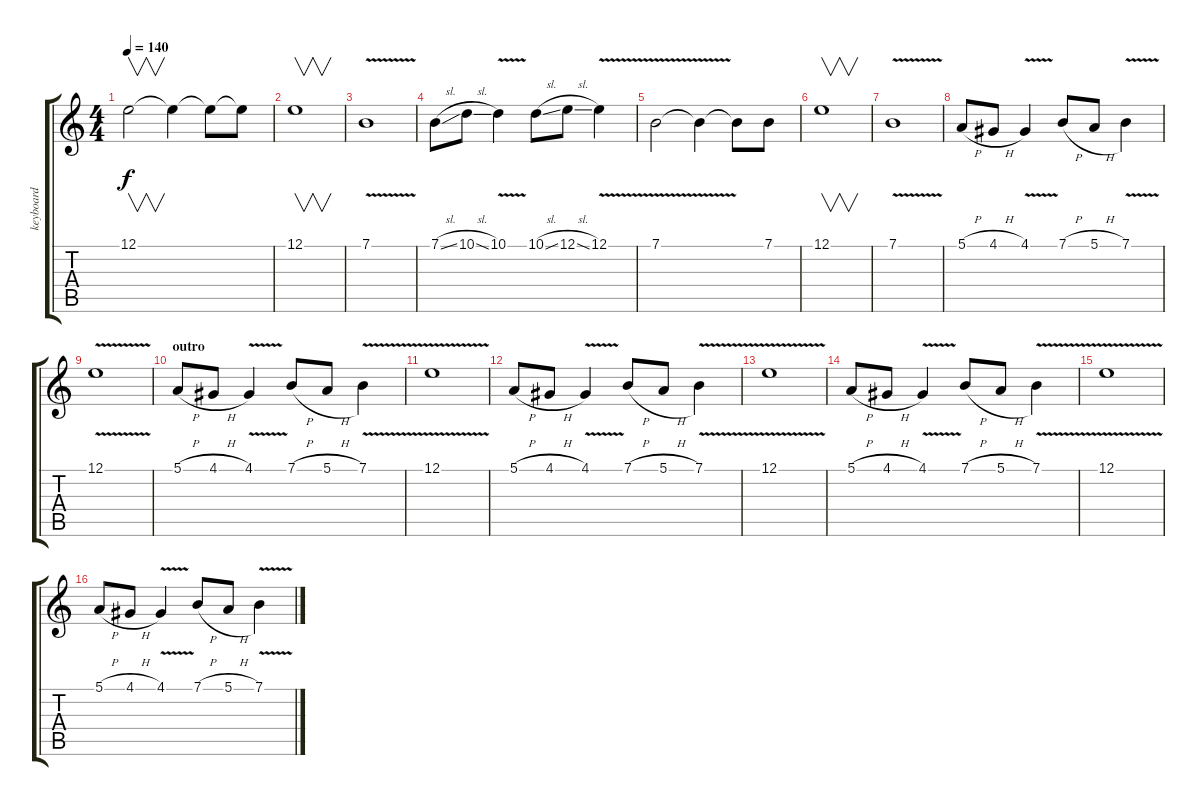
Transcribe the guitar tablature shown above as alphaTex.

\track ("keyboard" "keyboard") {instrument lead2sawtooth}
\staff {score tabs}
\tuning (E4 B3 G3 D3 A2 E2) {hide}
\ts (4 4)
\tempo 140
\clef g2
\ks c
12.1.2{v dy f} 12.1{t}.4 12.1{t}.8 12.1{t}.8 |
12.1.1{v} |
7.1{v}.1 |
7.1{sl}.8 10.1{sl}.8 10.1{v}.4 10.1{sl}.8 12.1{sl}.8 12.1{v}.4 |
7.1{v}.2 7.1{t}.4 7.1{t}.8 7.1.8 |
12.1.1{v} |
7.1{v}.1 |
5.1{h}.8 4.1{h}.8 4.1{v}.4 7.1{h}.8 5.1{h}.8 7.1{v}.4 |
12.1{v}.1 |
\section ("" "outro")
5.1{h}.8 4.1{h}.8 4.1{v}.4 7.1{h}.8 5.1{h}.8 7.1{v}.4 |
12.1{v}.1 |
5.1{h}.8 4.1{h}.8 4.1{v}.4 7.1{h}.8 5.1{h}.8 7.1{v}.4 |
12.1{v}.1 |
5.1{h}.8 4.1{h}.8 4.1{v}.4 7.1{h}.8 5.1{h}.8 7.1{v}.4 |
12.1{v}.1 |
5.1{h}.8 4.1{h}.8 4.1{v}.4 7.1{h}.8 5.1{h}.8 7.1{v}.4
